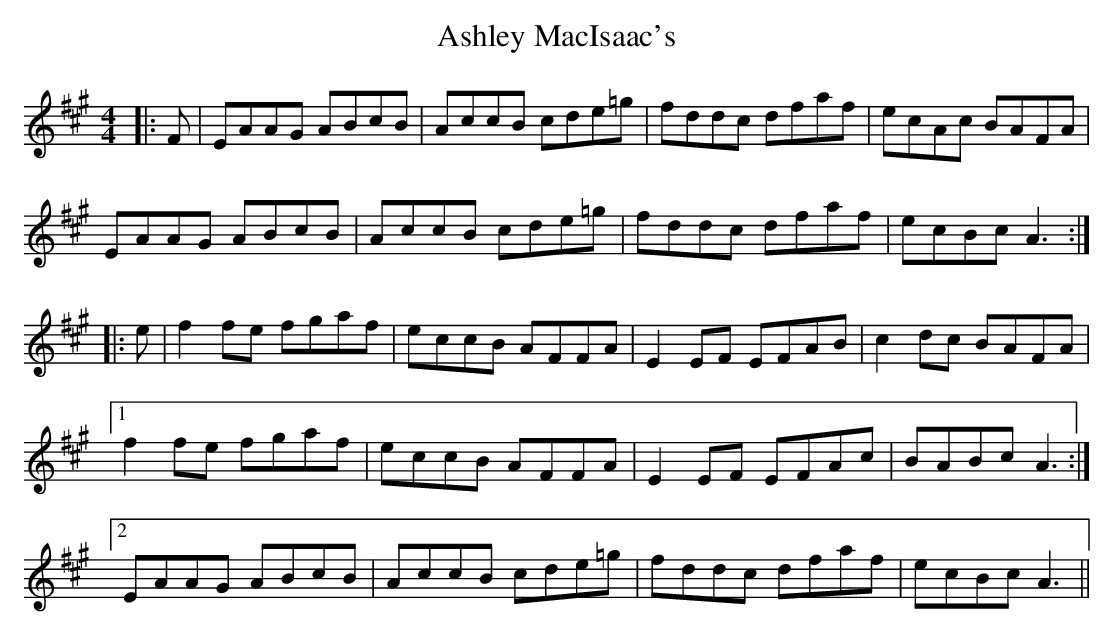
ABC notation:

X:1
T: Ashley MacIsaac's
M: 4/4
L: 1/8
K: Amaj
|:F|EAAG ABcB|AccB cde=g|fddc dfaf|ecAc BAFA|
EAAG ABcB|AccB cde=g|fddc dfaf|ecBc A3:|
|:e|f2 fe fgaf|eccB AFFA|E2 EF EFAB|c2 dc BAFA|
[1f2 fe fgaf|eccB AFFA|E2 EF EFAc|BABc A3:|
[2EAAG ABcB|AccB cde=g|fddc dfaf|ecBc A3||
